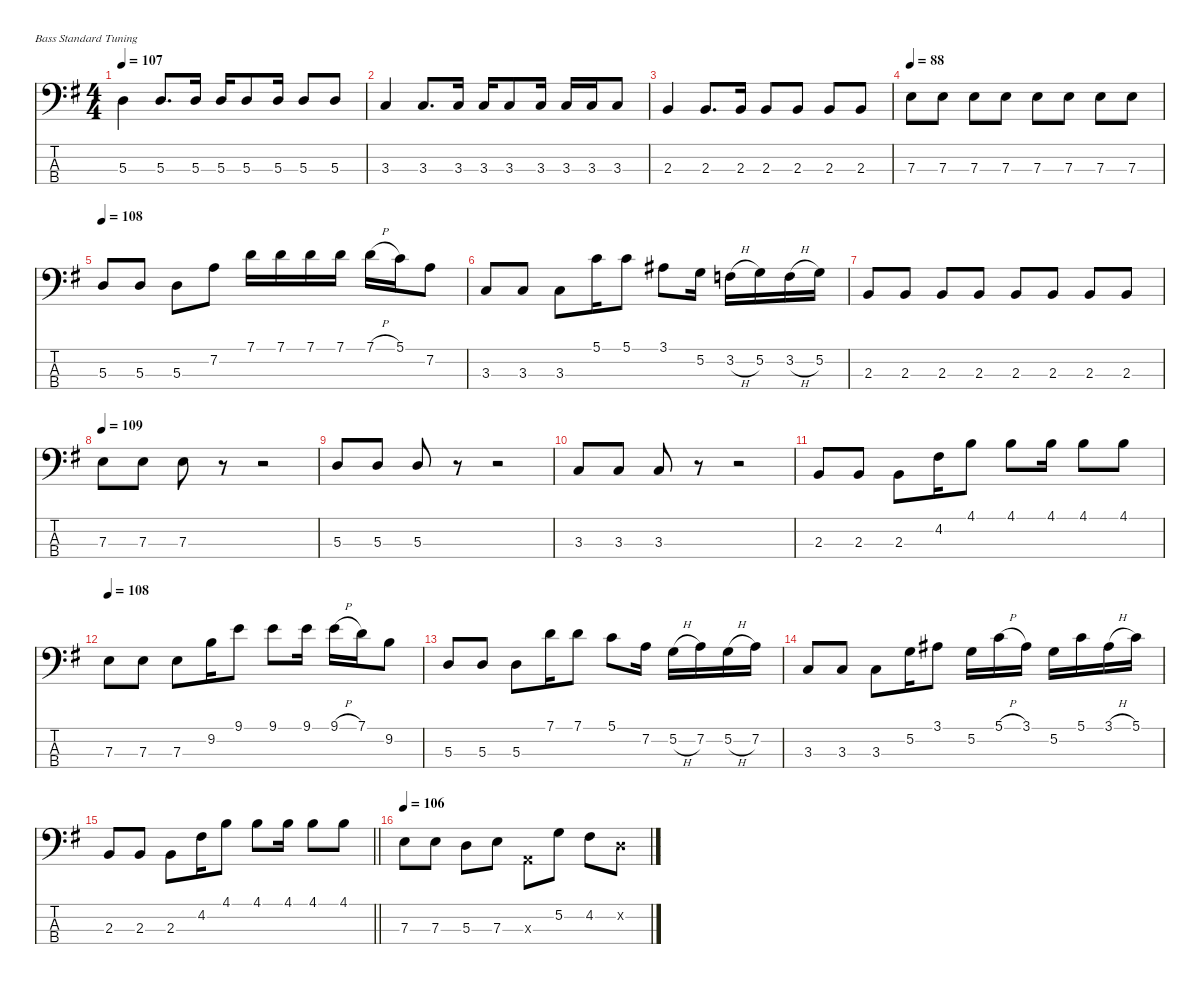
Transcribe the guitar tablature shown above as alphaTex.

\defaultSystemsLayout 4
\hideDynamics
\bracketExtendMode nobrackets
\singleTrackTrackNamePolicy hidden
\multiTrackTrackNamePolicy hidden
\firstSystemTrackNameMode fullname
\firstSystemTrackNameOrientation horizontal
\otherSystemsTrackNameOrientation horizontal
\track ("Geezer" "el.bs.") {instrument electricbassfinger}
\staff {score tabs}
\tuning (G2 D2 A1 E1)
\ts (4 4)
\tempo 107
\clef f4
\ks eminor
5.3{acc forcenatural}.4{dy f beam Down} 5.3{acc forcenatural}.8{d beam Up} 5.3{acc forcenatural}.16{beam Up} 5.3{acc forcenatural}.16{beam Up} 5.3{acc forcenatural}.8{beam Up} 5.3{acc forcenatural}.16{beam Up} 5.3{acc forcenatural}.8{beam Up} 5.3{acc forcenatural}.8{beam Up} |
3.3{acc forcenatural}.4{beam Up} 3.3{acc forcenatural}.8{d beam Up} 3.3{acc forcenatural}.16{beam Up} 3.3{acc forcenatural}.16{beam Up} 3.3{acc forcenatural}.8{beam Up} 3.3{acc forcenatural}.16{beam Up} 3.3{acc forcenatural}.16{beam Up} 3.3{acc forcenatural}.16{beam Up} 3.3{acc forcenatural}.8{beam Up} |
2.3{acc forcenatural}.4{beam Up} 2.3{acc forcenatural}.8{d beam Up} 2.3{acc forcenatural}.16{beam Up} 2.3{acc forcenatural}.8{beam Up} 2.3{acc forcenatural}.8{beam Up} 2.3{acc forcenatural}.8{beam Up} 2.3{acc forcenatural}.8{beam Up} |
\tempo 88
7.3{acc forcenatural}.8{beam Down} 7.3{acc forcenatural}.8{beam Down} 7.3{acc forcenatural}.8{beam Down} 7.3{acc forcenatural}.8{beam Down} 7.3{acc forcenatural}.8{beam Down} 7.3{acc forcenatural}.8{beam Down} 7.3{acc forcenatural}.8{beam Down} 7.3{acc forcenatural}.8{beam Down} |
\tempo 108
5.3{acc forcenatural}.8{beam Up} 5.3{acc forcenatural}.8{beam Up} 5.3{acc forcenatural}.8{beam Down} 7.2{acc forcenatural}.8{beam Down} 7.1{acc forcenatural}.16{beam Down} 7.1{acc forcenatural}.16{beam Down} 7.1{acc forcenatural}.16{beam Down} 7.1{acc forcenatural}.16{beam Down} 7.1{h acc forcenatural}.16{beam Down} 5.1{acc forcenatural}.16{beam Down} 7.2{acc forcenatural}.8{beam Down} |
3.3{acc forcenatural}.8{beam Up} 3.3{acc forcenatural}.8{beam Up} 3.3{acc forcenatural}.8{beam Down} 5.1{acc forcenatural}.16{beam Down} 5.1{acc forcenatural}.8{beam Down} 3.1{acc #}.8{beam Down} 5.2{acc forcenatural}.16{beam Down} 3.2{h acc forcenatural}.16{beam Down} 5.2{acc forcenatural}.16{beam Down} 3.2{h acc forcenatural}.16{beam Down} 5.2{acc forcenatural}.16{beam Down} |
2.3{acc forcenatural}.8{beam Up} 2.3{acc forcenatural}.8{beam Up} 2.3{acc forcenatural}.8{beam Up} 2.3{acc forcenatural}.8{beam Up} 2.3{acc forcenatural}.8{beam Up} 2.3{acc forcenatural}.8{beam Up} 2.3{acc forcenatural}.8{beam Up} 2.3{acc forcenatural}.8{beam Up} |
\tempo 109
7.3{acc forcenatural}.8{beam Down} 7.3{acc forcenatural}.8{beam Down} 7.3{acc forcenatural}.8{beam Down} r.8{beam Down} r.2{beam Down} |
5.3{acc forcenatural}.8{beam Up} 5.3{acc forcenatural}.8{beam Up} 5.3{acc forcenatural}.8{beam Up} r.8{beam Up} r.2{beam Up} |
3.3{acc forcenatural}.8{beam Up} 3.3{acc forcenatural}.8{beam Up} 3.3{acc forcenatural}.8{beam Up} r.8{beam Up} r.2{beam Up} |
2.3{acc forcenatural}.8{beam Up} 2.3{acc forcenatural}.8{beam Up} 2.3{acc forcenatural}.8{beam Down} 4.2{acc #}.16{beam Down} 4.1{acc forcenatural}.8{beam Down} 4.1{acc forcenatural}.8{beam Down} 4.1{acc forcenatural}.16{beam Down} 4.1{acc forcenatural}.8{beam Down} 4.1{acc forcenatural}.8{beam Down} |
\tempo 108
7.3{acc forcenatural}.8{beam Down} 7.3{acc forcenatural}.8{beam Down} 7.3{acc forcenatural}.8{beam Down} 9.2{acc forcenatural}.16{beam Down} 9.1{acc forcenatural}.8{beam Down} 9.1{acc forcenatural}.8{beam Down} 9.1{acc forcenatural}.16{beam Down} 9.1{h acc forcenatural}.16{beam Down} 7.1{acc forcenatural}.16{beam Down} 9.2{acc forcenatural}.8{beam Down} |
5.3{acc forcenatural}.8{beam Up} 5.3{acc forcenatural}.8{beam Up} 5.3{acc forcenatural}.8{beam Down} 7.1{acc forcenatural}.16{beam Down} 7.1{acc forcenatural}.8{beam Down} 5.1{acc forcenatural}.8{beam Down} 7.2{acc forcenatural}.16{beam Down} 5.2{h acc forcenatural}.16{beam Down} 7.2{acc forcenatural}.16{beam Down} 5.2{h acc forcenatural}.16{beam Down} 7.2{acc forcenatural}.16{beam Down} |
3.3{acc forcenatural}.8{beam Up} 3.3{acc forcenatural}.8{beam Up} 3.3{acc forcenatural}.8{beam Down} 5.2{acc forcenatural}.16{beam Down} 3.1{acc #}.8{beam Down} 5.2{acc forcenatural}.16{beam Down} 5.1{h acc forcenatural}.16{beam Down} 3.1{acc #}.16{beam Down} 5.2{acc forcenatural}.16{beam Down} 5.1{acc forcenatural}.16{beam Down} 3.1{h acc #}.16{beam Down} 5.1{acc forcenatural}.16{beam Down} |
\barLineRight lightlight
2.3{acc forcenatural}.8{beam Up} 2.3{acc forcenatural}.8{beam Up} 2.3{acc forcenatural}.8{beam Down} 4.2{acc #}.16{beam Down} 4.1{acc forcenatural}.8{beam Down} 4.1{acc forcenatural}.8{beam Down} 4.1{acc forcenatural}.16{beam Down} 4.1{acc forcenatural}.8{beam Down} 4.1{acc forcenatural}.8{beam Down} |
\section ("" "")
\tempo 106
7.3{acc forcenatural}.8{beam Down} 7.3{acc forcenatural}.8{beam Down} 5.3{acc forcenatural}.8{beam Down} 7.3{acc forcenatural}.8{beam Down} 0.3{x acc forcenatural}.8{beam Down} 5.2{acc forcenatural}.8{beam Down} 4.2{acc #}.8{beam Down} 0.2{x acc forcenatural}.8{beam Down}
